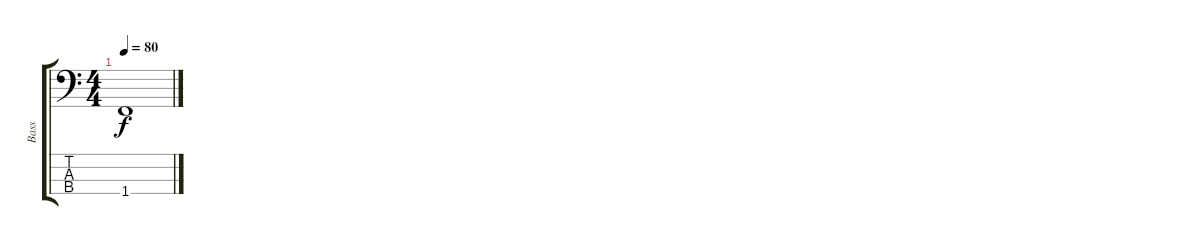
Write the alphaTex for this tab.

\track ("Bass" "Bass") {instrument electricbassfinger}
\staff {score tabs}
\tuning (G2 D2 A1 E1) {hide}
\ts (4 4)
\tempo 80
\clef f4
\ks c
1.4{t}.1{dy f}
